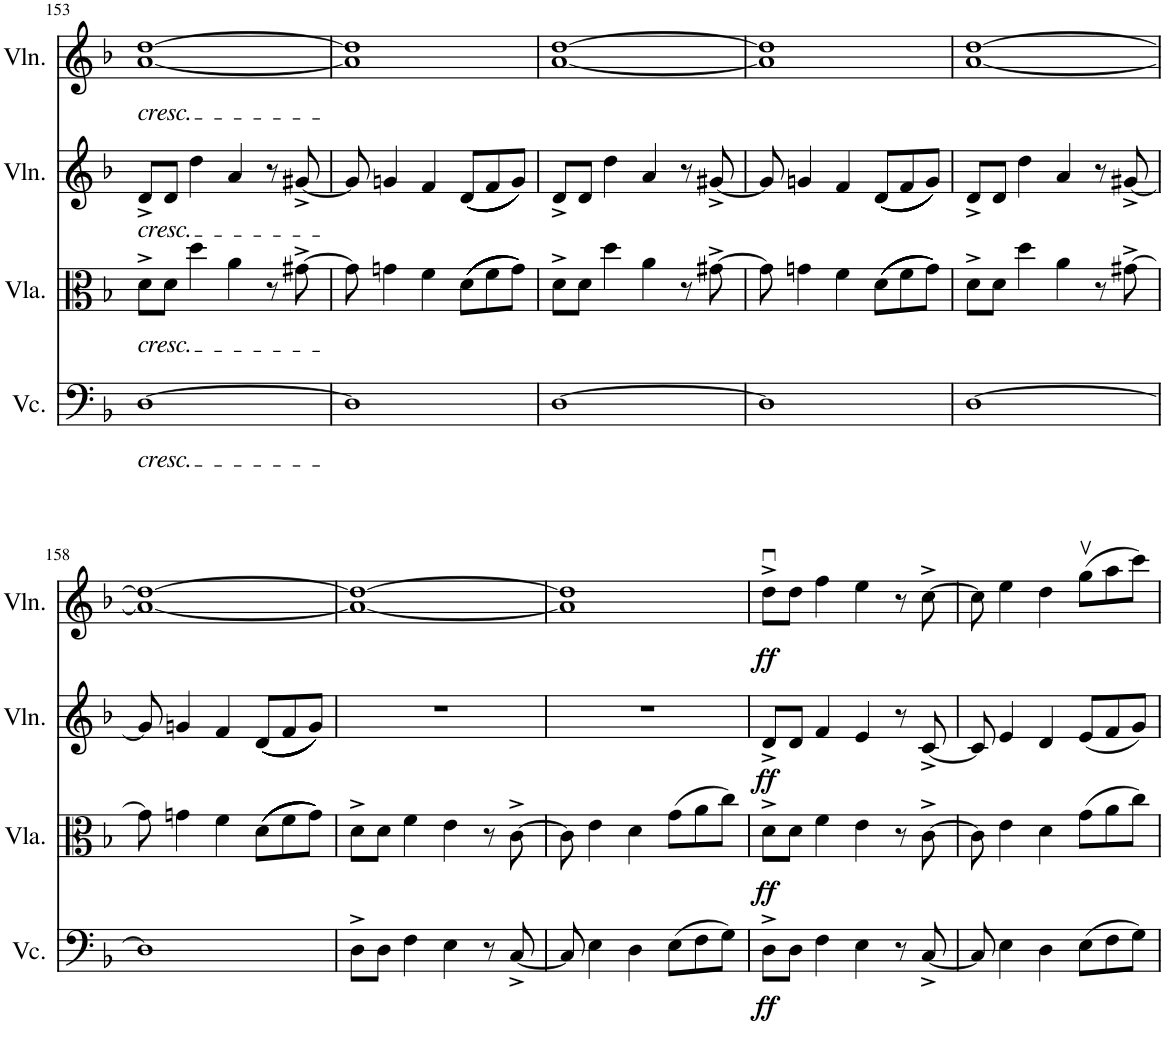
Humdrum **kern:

**kern	**dynam	**kern	**dynam	**kern	**dynam	**kern	**dynam
*part4	*part4	*part3	*part3	*part2	*part2	*part1	*part1
*staff4	*staff4	*staff3	*staff3	*staff2	*staff2	*staff1	*staff1
*I"Violoncello	*	*I"Viola	*	*I"Violin	*	*I"Violin	*
*I'Vc.	*	*I'Vla.	*	*I'Vln.	*	*I'Vln.	*
!!LO:PB:g=z
*clefF4	*	*clefC3	*	*clefG2	*	*clefG2	*
*k[b-]	*	*k[b-]	*	*k[b-]	*	*k[b-]	*
*M2/2	*	*M2/2	*	*M2/2	*	*M2/2	*
*met(c|)	*	*met(c|)	*	*met(c|)	*	*met(c|)	*
=153	=153	=153	=153	=153	=153	=153	=153
!	!	!	!	!	!	!LO:TX:b:i:t=cresc.	!
!	!	!	!	!LO:TX:b:i:t=cresc.	!	!	!
!	!	!LO:TX:b:i:t=cresc.	!	!	!	!	!
!LO:TX:b:i:t=cresc.	!	!	!	!	!	!	!
[1D	.	8d^\L	.	8d^/L	.	[1a [1dd	.
.	.	8d\J	.	8d/J	.	.	.
.	.	4dd\	.	4dd\	.	.	.
.	.	4a\	.	4a/	.	.	.
.	.	8r	.	8r	.	.	.
.	.	[8g#X^\	.	[8g#X^/	.	.	.
=154	=154	=154	=154	=154	=154	=154	=154
1D]	.	8g#\]	.	8g#/]	.	1a] 1dd]	.
.	.	4gn\	.	4gn/	.	.	.
.	.	4f\	.	4f/	.	.	.
.	.	(((((8d\L	.	(((((8d/L	.	.	.
.	.	8f\	.	8f/	.	.	.
.	.	8g\J)))))	.	8g/J)))))	.	.	.
=155	=155	=155	=155	=155	=155	=155	=155
[1D	.	8d^\L	.	8d^/L	.	[1a [1dd	.
.	.	8d\J	.	8d/J	.	.	.
.	.	4dd\	.	4dd\	.	.	.
.	.	4a\	.	4a/	.	.	.
.	.	8r	.	8r	.	.	.
.	.	[8g#X^\	.	[8g#X^/	.	.	.
=156	=156	=156	=156	=156	=156	=156	=156
1D]	.	8g#\]	.	8g#/]	.	1a] 1dd]	.
.	.	4gn\	.	4gn/	.	.	.
.	.	4f\	.	4f/	.	.	.
.	.	(((((8d\L	.	(((((8d/L	.	.	.
.	.	8f\	.	8f/	.	.	.
.	.	8g\J)))))	.	8g/J)))))	.	.	.
=157	=157	=157	=157	=157	=157	=157	=157
[1D	.	8d^\L	.	8d^/L	.	[1a [1dd	.
.	.	8d\J	.	8d/J	.	.	.
.	.	4dd\	.	4dd\	.	.	.
.	.	4a\	.	4a/	.	.	.
.	.	8r	.	8r	.	.	.
.	.	[8g#X^\	.	[8g#X^/	.	.	.
!!LO:LB:g=z
=158	=158	=158	=158	=158	=158	=158	=158
1D]	.	8g#\]	.	8g#/]	.	1a_ 1dd_	.
.	.	4gn\	.	4gn/	.	.	.
.	.	4f\	.	4f/	.	.	.
.	.	(((((8d\L	.	(((((8d/L	.	.	.
.	.	8f\	.	8f/	.	.	.
.	.	8g\J)))))	.	8g/J)))))	.	.	.
=159	=159	=159	=159	=159	=159	=159	=159
8D^\L	.	8d^\L	.	1r	.	1a_ 1dd_	.
8D\J	.	8d\J	.	.	.	.	.
4F\	.	4f\	.	.	.	.	.
4E\	.	4e\	.	.	.	.	.
8r	.	8r	.	.	.	.	.
[8C^/	.	[8c^\	.	.	.	.	.
=160	=160	=160	=160	=160	=160	=160	=160
8C/]	.	8c\]	.	1r	.	1a] 1dd]	.
4E\	.	4e\	.	.	.	.	.
4D\	.	4d\	.	.	.	.	.
(8E\L	.	(8g\L	.	.	.	.	.
8F\	.	8a\	.	.	.	.	.
8G\J)	.	8cc\J)	.	.	.	.	.
=161	=161	=161	=161	=161	=161	=161	=161
!	!LO:DY:b	!	!LO:DY:b	!	!LO:DY:b	!	!LO:DY:b
8D^\L	ff	8d^\L	ff	8d^/L	ff	8ddu^\L	ff
8D\J	.	8d\J	.	8d/J	.	8dd\J	.
4F\	.	4f\	.	4f/	.	4ff\	.
4E\	.	4e\	.	4e/	.	4ee\	.
8r	.	8r	.	8r	.	8r	.
[8C^/	.	[8c^\	.	[8c^/	.	[8cc^\	.
=162	=162	=162	=162	=162	=162	=162	=162
8C/]	.	8c\]	.	8c/]	.	8cc\]	.
4E\	.	4e\	.	4e/	.	4ee\	.
4D\	.	4d\	.	4d/	.	4dd\	.
(8E\L	.	(8g\L	.	(8e/L	.	(8ggv\L	.
8F\	.	8a\	.	8f/	.	8aa\	.
8G\J)	.	8cc\J)	.	8g/J)	.	8ccc\J)	.
=	=	=	=	=	=	=	=
*-	*-	*-	*-	*-	*-	*-	*-
